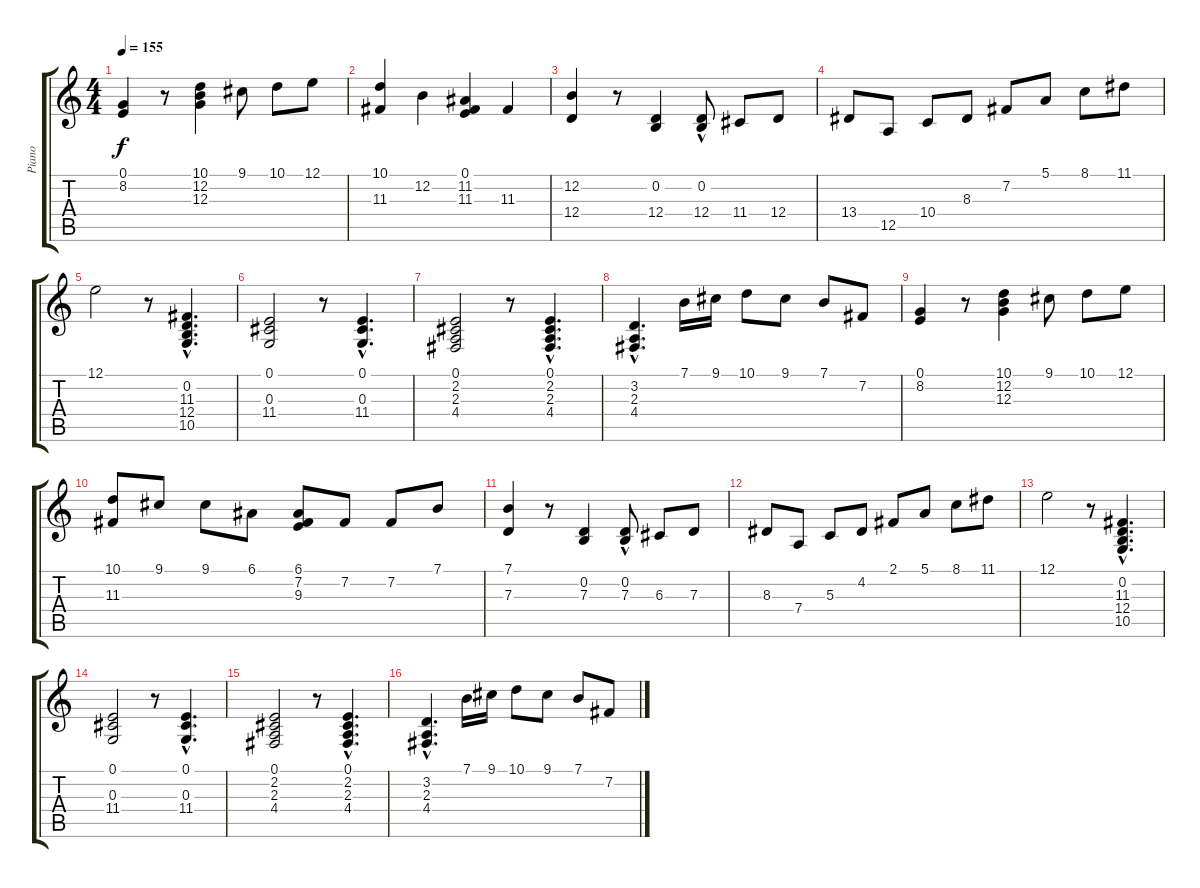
\track ("Piano" "Piano") {instrument acousticgrandpiano}
\staff {score tabs}
\tuning (E4 B3 G3 D3 A2 E2) {hide}
\ts (4 4)
\tempo 155
\clef g2
\ks c
(0.1 8.2).4{dy f} r.8 (10.1 12.2 12.3).4 9.1.8 10.1.8 12.1.8 |
(10.1 11.3).4 12.2.4 (0.1 11.2 11.3).4 11.3.4 |
(12.2 12.4).4 r.8 (0.2 12.4).4 (0.2{hac} 12.4).8 11.4.8 12.4.8 |
13.4.8 12.5.8 10.4.8 8.3.8 7.2.8 5.1.8 8.1.8 11.1.8 |
12.1.2 r.8 (0.2{hac} 11.3{hac} 12.4{hac} 10.5{hac}).4{d} |
(0.1 0.3 11.4).2 r.8 (0.1{hac} 0.3{hac} 11.4{hac}).4{d} |
(0.1 2.2 2.3 4.4).2 r.8 (0.1{hac} 2.2{hac} 2.3{hac} 4.4{hac}).4{d} |
(3.2{hac} 2.3{hac} 4.4{hac}).4{d} 7.1.16 9.1.16 10.1.8 9.1.8 7.1.8 7.2.8 |
(0.1 8.2).4 r.8 (10.1 12.2 12.3).4 9.1.8 10.1.8 12.1.8 |
(10.1 11.3).8 9.1.8 9.1.8 6.1.8 (6.1 7.2 9.3).8 7.2.8 7.2.8 7.1.8 |
(7.1 7.3).4 r.8 (0.2 7.3).4 (0.2{hac} 7.3).8 6.3.8 7.3.8 |
8.3.8 7.4.8 5.3.8 4.2.8 2.1.8 5.1.8 8.1.8 11.1.8 |
12.1.2 r.8 (0.2{hac} 11.3{hac} 12.4{hac} 10.5{hac}).4{d} |
(0.1 0.3 11.4).2 r.8 (0.1{hac} 0.3{hac} 11.4{hac}).4{d} |
(0.1 2.2 2.3 4.4).2 r.8 (0.1{hac} 2.2{hac} 2.3{hac} 4.4{hac}).4{d} |
(3.2{hac} 2.3{hac} 4.4{hac}).4{d} 7.1.16 9.1.16 10.1.8 9.1.8 7.1.8 7.2.8
